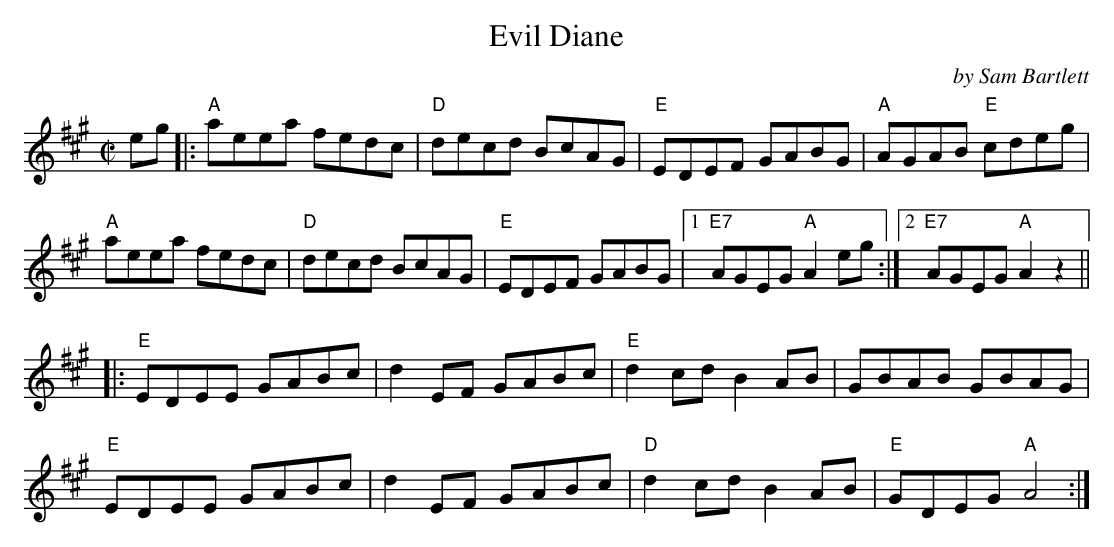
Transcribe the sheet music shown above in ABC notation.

X:1
T:Evil Diane
C:by Sam Bartlett
M:C|
L: 1/8
K:A
eg|: "A"aeea fedc|"D"decd BcAG|"E"EDEF GABG|"A"AGAB "E"cdeg|
"A"aeea fedc|"D"decd BcAG|"E"EDEF GABG|1"E7"AGEG "A"A2 eg:|2"E7"AGEG "A"A2 z2||
|:"E"EDEE GABc|d2EF GABc|"E"d2cd B2AB|GBAB GBAG|
"E"EDEE GABc|d2EF GABc|"D"d2cd B2AB|"E"GDEG "A"A4:|
